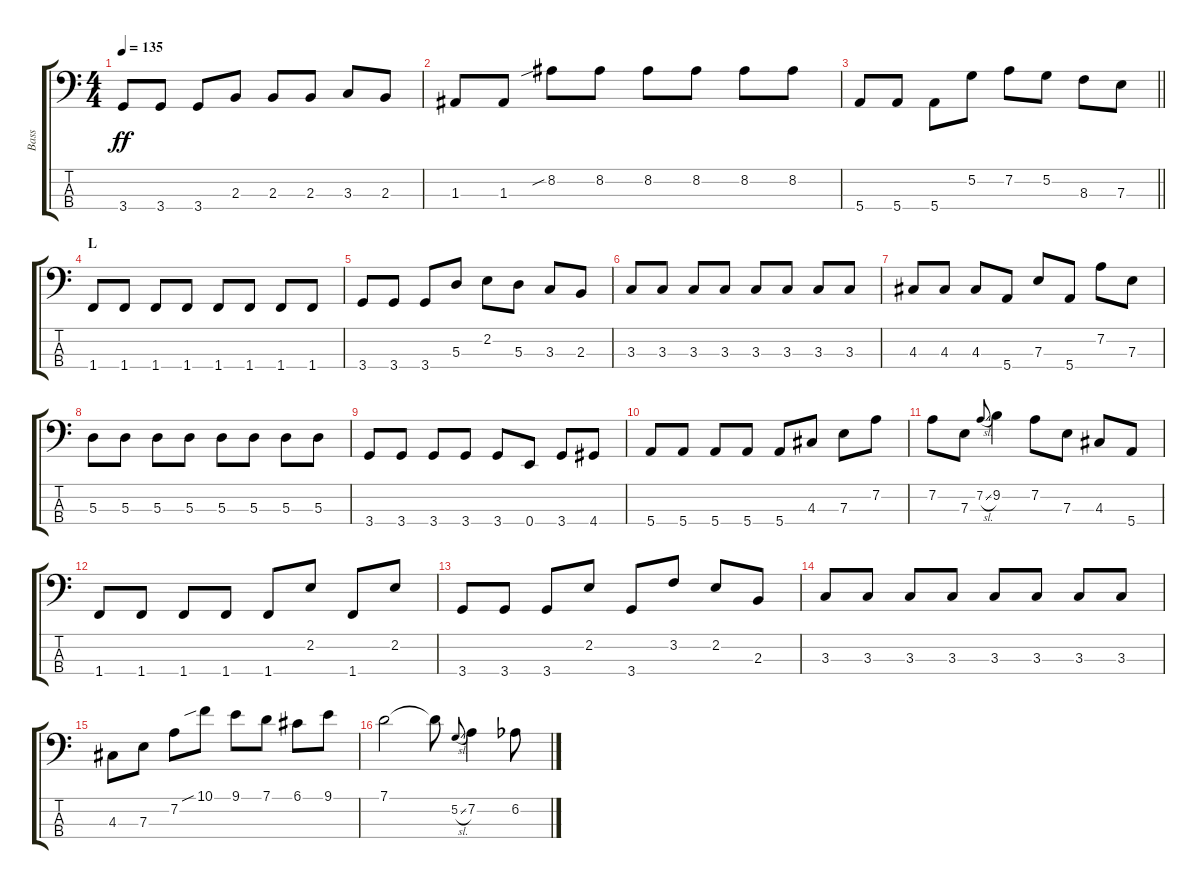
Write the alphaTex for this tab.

\track ("Bass" "Bass") {instrument electricbasspick}
\staff {score tabs}
\tuning (G2 D2 A1 E1) {hide}
\ts (4 4)
\tempo 135
\clef f4
\ks c
3.4.8{dy ff} 3.4.8 3.4.8 2.3.8 2.3.8 2.3.8 3.3.8 2.3.8 |
1.3.8 1.3.8 8.2{sib}.8 8.2.8 8.2.8 8.2.8 8.2.8 8.2.8 |
\barLineRight lightlight
5.4.8 5.4.8 5.4.8 5.2.8 7.2.8 5.2.8 8.3.8 7.3.8 |
\section ("" "L")
1.4.8 1.4.8 1.4.8 1.4.8 1.4.8 1.4.8 1.4.8 1.4.8 |
3.4.8 3.4.8 3.4.8 5.3.8 2.2.8 5.3.8 3.3.8 2.3.8 |
3.3.8 3.3.8 3.3.8 3.3.8 3.3.8 3.3.8 3.3.8 3.3.8 |
4.3.8 4.3.8 4.3.8 5.4.8 7.3.8 5.4.8 7.2.8 7.3.8 |
5.3.8 5.3.8 5.3.8 5.3.8 5.3.8 5.3.8 5.3.8 5.3.8 |
3.4.8 3.4.8 3.4.8 3.4.8 3.4.8 0.4.8 3.4.8 4.4.8 |
5.4.8 5.4.8 5.4.8 5.4.8 5.4.8 4.3.8 7.3.8 7.2.8 |
7.2.8 7.3.8 7.2{sl}.8{gr onbeat} 9.2.4 7.2.8 7.3.8 4.3.8 5.4.8 |
1.4.8 1.4.8 1.4.8 1.4.8 1.4.8 2.2.8 1.4.8 2.2.8 |
3.4.8 3.4.8 3.4.8 2.2.8 3.4.8 3.2.8 2.2.8 2.3.8 |
3.3.8 3.3.8 3.3.8 3.3.8 3.3.8 3.3.8 3.3.8 3.3.8 |
4.3.8 7.3.8 7.2.8 10.1{sib}.8 9.1.8 7.1.8 6.1.8 9.1.8 |
7.1.2 7.1{t}.8 5.2{sl}.8{gr onbeat} 7.2.4 6.2{acc b}.8
